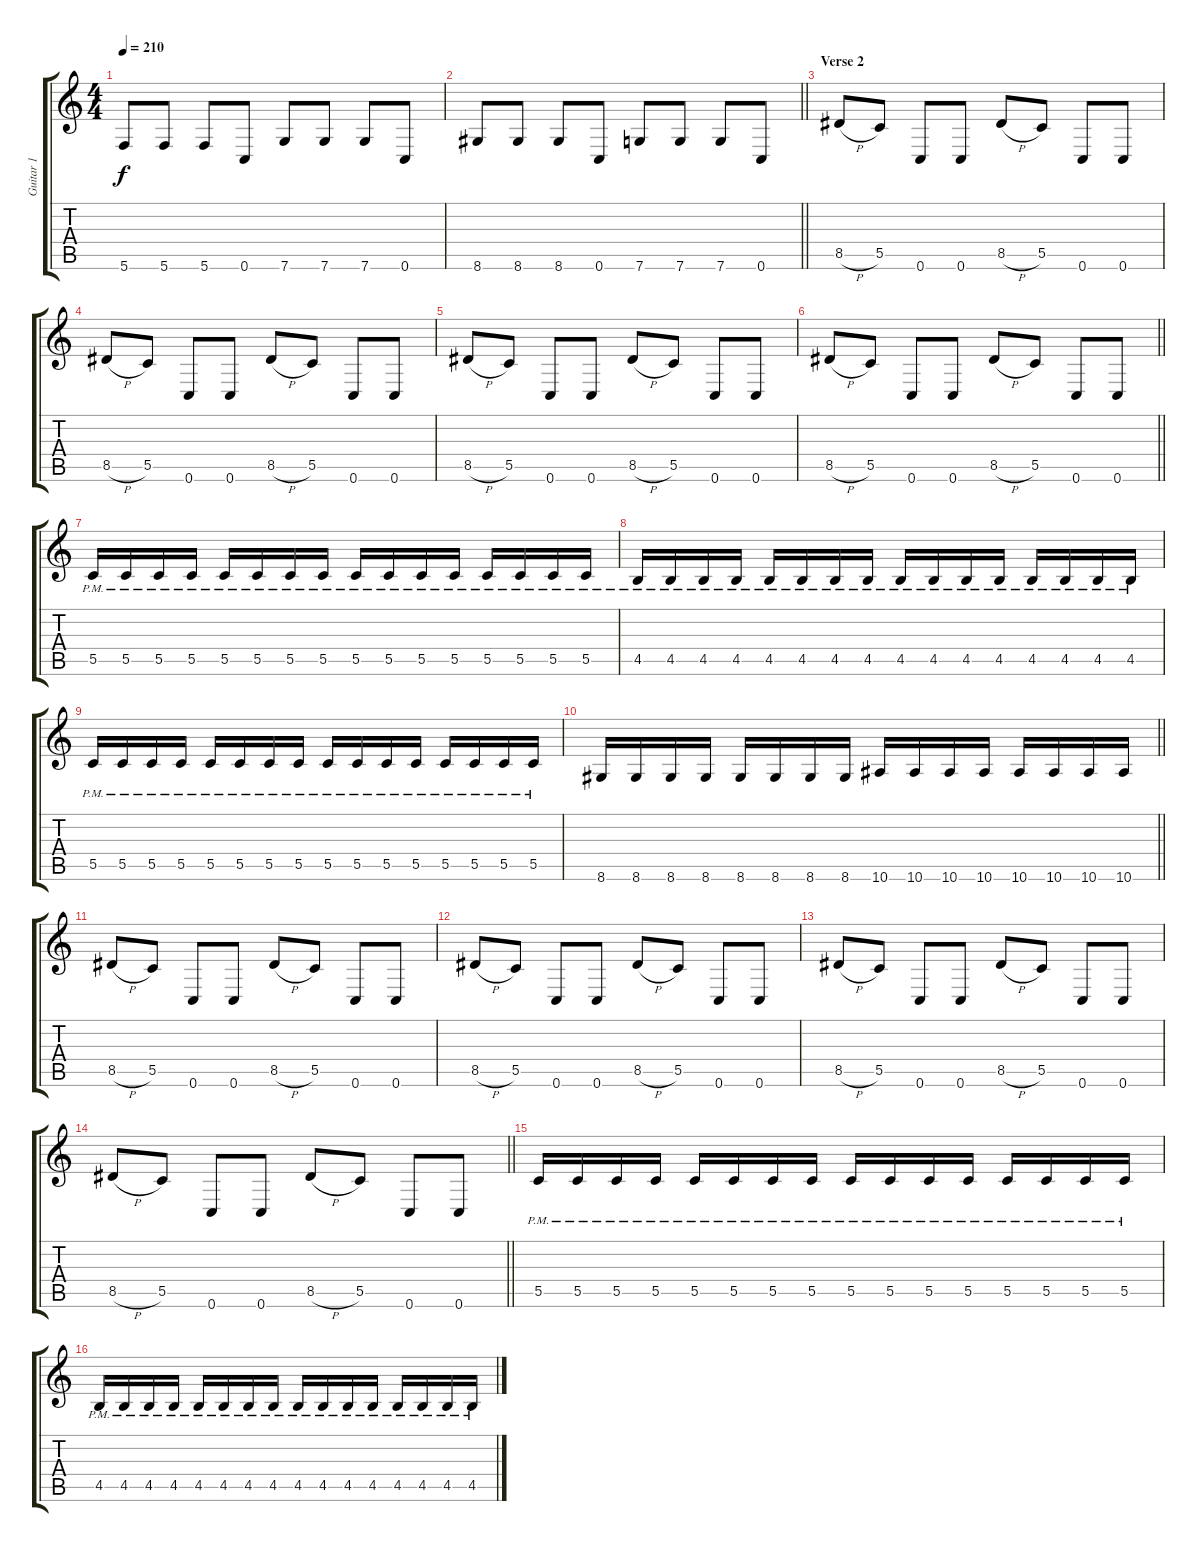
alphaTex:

\track ("Guitar 1" "Guitar 1") {instrument overdrivenguitar}
\staff {score tabs}
\tuning (D4 A3 F3 C3 G2 C2) {hide}
\ts (4 4)
\tempo 210
\clef g2
\ks c
5.6.8{dy f} 5.6.8 5.6.8 0.6.8 7.6.8 7.6.8 7.6.8 0.6.8 |
\barLineRight lightlight
8.6.8 8.6.8 8.6.8 0.6.8 7.6.8 7.6.8 7.6.8 0.6.8 |
\section ("" "Verse 2")
8.5{h}.8 5.5.8 0.6.8 0.6.8 8.5{h}.8 5.5.8 0.6.8 0.6.8 |
8.5{h}.8 5.5.8 0.6.8 0.6.8 8.5{h}.8 5.5.8 0.6.8 0.6.8 |
8.5{h}.8 5.5.8 0.6.8 0.6.8 8.5{h}.8 5.5.8 0.6.8 0.6.8 |
\barLineRight lightlight
8.5{h}.8 5.5.8 0.6.8 0.6.8 8.5{h}.8 5.5.8 0.6.8 0.6.8 |
5.5{pm}.16 5.5{pm}.16 5.5{pm}.16 5.5{pm}.16 5.5{pm}.16 5.5{pm}.16 5.5{pm}.16 5.5{pm}.16 5.5{pm}.16 5.5{pm}.16 5.5{pm}.16 5.5{pm}.16 5.5{pm}.16 5.5{pm}.16 5.5{pm}.16 5.5{pm}.16 |
4.5{pm}.16 4.5{pm}.16 4.5{pm}.16 4.5{pm}.16 4.5{pm}.16 4.5{pm}.16 4.5{pm}.16 4.5{pm}.16 4.5{pm}.16 4.5{pm}.16 4.5{pm}.16 4.5{pm}.16 4.5{pm}.16 4.5{pm}.16 4.5{pm}.16 4.5{pm}.16 |
5.5{pm}.16 5.5{pm}.16 5.5{pm}.16 5.5{pm}.16 5.5{pm}.16 5.5{pm}.16 5.5{pm}.16 5.5{pm}.16 5.5{pm}.16 5.5{pm}.16 5.5{pm}.16 5.5{pm}.16 5.5{pm}.16 5.5{pm}.16 5.5{pm}.16 5.5{pm}.16 |
\barLineRight lightlight
8.6.16 8.6.16 8.6.16 8.6.16 8.6.16 8.6.16 8.6.16 8.6.16 10.6.16 10.6.16 10.6.16 10.6.16 10.6.16 10.6.16 10.6.16 10.6.16 |
8.5{h}.8 5.5.8 0.6.8 0.6.8 8.5{h}.8 5.5.8 0.6.8 0.6.8 |
8.5{h}.8 5.5.8 0.6.8 0.6.8 8.5{h}.8 5.5.8 0.6.8 0.6.8 |
8.5{h}.8 5.5.8 0.6.8 0.6.8 8.5{h}.8 5.5.8 0.6.8 0.6.8 |
\barLineRight lightlight
8.5{h}.8 5.5.8 0.6.8 0.6.8 8.5{h}.8 5.5.8 0.6.8 0.6.8 |
5.5{pm}.16 5.5{pm}.16 5.5{pm}.16 5.5{pm}.16 5.5{pm}.16 5.5{pm}.16 5.5{pm}.16 5.5{pm}.16 5.5{pm}.16 5.5{pm}.16 5.5{pm}.16 5.5{pm}.16 5.5{pm}.16 5.5{pm}.16 5.5{pm}.16 5.5{pm}.16 |
4.5{pm}.16 4.5{pm}.16 4.5{pm}.16 4.5{pm}.16 4.5{pm}.16 4.5{pm}.16 4.5{pm}.16 4.5{pm}.16 4.5{pm}.16 4.5{pm}.16 4.5{pm}.16 4.5{pm}.16 4.5{pm}.16 4.5{pm}.16 4.5{pm}.16 4.5{pm}.16
